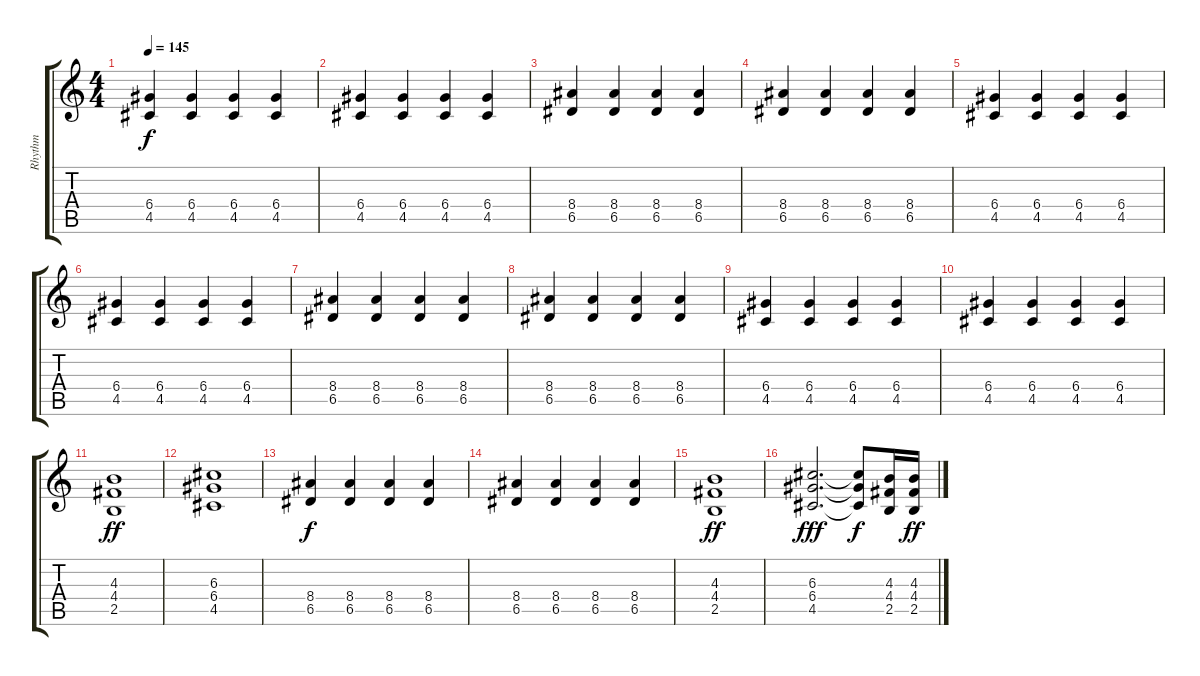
\track ("Rhythm" "Rhythm") {instrument distortionguitar}
\staff {score tabs}
\tuning (E4 B3 G3 D3 A2 E2) {hide}
\ts (4 4)
\tempo 145
\clef g2
\ks c
(6.4 4.5).4{dy f} (6.4 4.5).4 (6.4 4.5).4 (6.4 4.5).4 |
(6.4 4.5).4 (6.4 4.5).4 (6.4 4.5).4 (6.4 4.5).4 |
(8.4 6.5).4 (8.4 6.5).4 (8.4 6.5).4 (8.4 6.5).4 |
(8.4 6.5).4 (8.4 6.5).4 (8.4 6.5).4 (8.4 6.5).4 |
(6.4 4.5).4 (6.4 4.5).4 (6.4 4.5).4 (6.4 4.5).4 |
(6.4 4.5).4 (6.4 4.5).4 (6.4 4.5).4 (6.4 4.5).4 |
(8.4 6.5).4 (8.4 6.5).4 (8.4 6.5).4 (8.4 6.5).4 |
(8.4 6.5).4 (8.4 6.5).4 (8.4 6.5).4 (8.4 6.5).4 |
(6.4 4.5).4 (6.4 4.5).4 (6.4 4.5).4 (6.4 4.5).4 |
(6.4 4.5).4 (6.4 4.5).4 (6.4 4.5).4 (6.4 4.5).4 |
(4.3 4.4 2.5).1{dy ff} |
(6.3 6.4 4.5).1 |
(8.4 6.5).4{dy f} (8.4 6.5).4 (8.4 6.5).4 (8.4 6.5).4 |
(8.4 6.5).4 (8.4 6.5).4 (8.4 6.5).4 (8.4 6.5).4 |
(4.3 4.4 2.5).1{dy ff} |
(6.3 6.4 4.5).2{d dy fff} (6.3{t} 6.4{t} 4.5{t}).8{dy f} (4.3 4.4 2.5).16 (4.3 4.4 2.5).16{dy ff}
